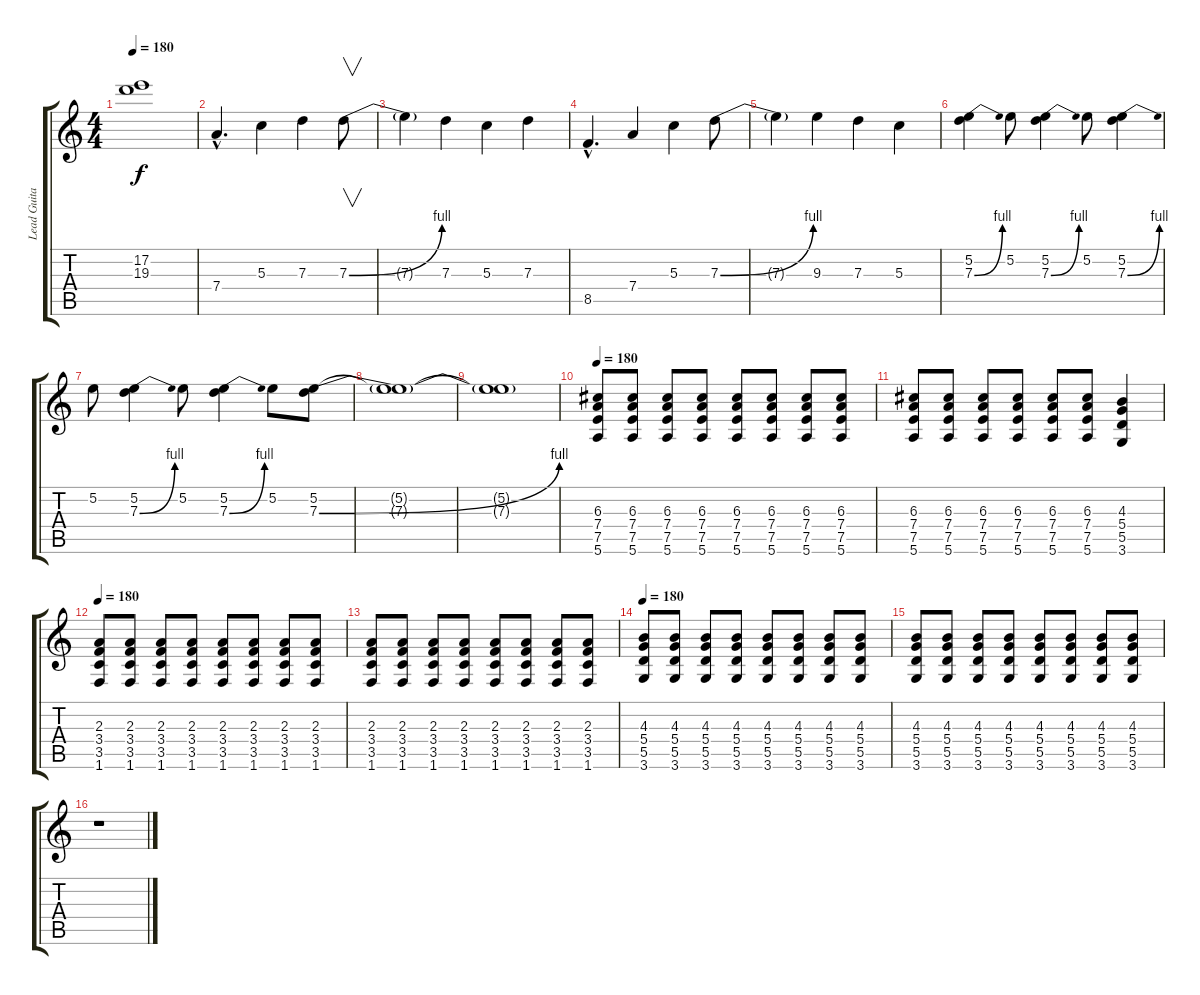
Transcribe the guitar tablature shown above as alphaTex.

\track ("Lead Guitar" "Lead Guita") {instrument distortionguitar}
\staff {score tabs}
\tuning (E4 B3 G3 D3 A2 E2) {hide}
\ts (4 4)
\tempo 180
\clef g2
\ks c
(17.2{t} 19.3{t}).1{dy f} |
7.4{hac}.4{d} 5.3.4 7.3.4 7.3{be (bend 0 0 60 4)}.8{v} |
7.3{t}.4 7.3.4 5.3.4 7.3.4 |
8.5{hac}.4{d} 7.4.4 5.3.4 7.3{be (bend 0 0 60 4)}.8 |
7.3{t}.4 9.3.4 7.3.4 5.3.4 |
(5.2 7.3{be (bend 0 0 60 4)}).4 5.2.8 (5.2 7.3{be (bend 0 0 60 4)}).4 5.2.8 (5.2 7.3{be (bend 0 0 60 4)}).4 |
5.2.8 (5.2 7.3{be (bend 0 0 60 4)}).4 5.2.8 (5.2 7.3{be (bend 0 0 60 4)}).4 5.2.8 (5.2 7.3{be (bend 0 0 60 4)}).8 |
(5.2{t} 7.3{t}).1 |
(5.2{t} 7.3{t}).1 |
\tempo 180
(6.3 7.4 7.5 5.6).8 (6.3 7.4 7.5 5.6).8 (6.3 7.4 7.5 5.6).8 (6.3 7.4 7.5 5.6).8 (6.3 7.4 7.5 5.6).8 (6.3 7.4 7.5 5.6).8 (6.3 7.4 7.5 5.6).8 (6.3 7.4 7.5 5.6).8 |
(6.3 7.4 7.5 5.6).8 (6.3 7.4 7.5 5.6).8 (6.3 7.4 7.5 5.6).8 (6.3 7.4 7.5 5.6).8 (6.3 7.4 7.5 5.6).8 (6.3 7.4 7.5 5.6).8 (4.3 5.4 5.5 3.6).4 |
\tempo 180
(2.3 3.4 3.5 1.6).8 (2.3 3.4 3.5 1.6).8 (2.3 3.4 3.5 1.6).8 (2.3 3.4 3.5 1.6).8 (2.3 3.4 3.5 1.6).8 (2.3 3.4 3.5 1.6).8 (2.3 3.4 3.5 1.6).8 (2.3 3.4 3.5 1.6).8 |
(2.3 3.4 3.5 1.6).8 (2.3 3.4 3.5 1.6).8 (2.3 3.4 3.5 1.6).8 (2.3 3.4 3.5 1.6).8 (2.3 3.4 3.5 1.6).8 (2.3 3.4 3.5 1.6).8 (2.3 3.4 3.5 1.6).8 (2.3 3.4 3.5 1.6).8 |
\tempo 180
(4.3 5.4 5.5 3.6).8 (4.3 5.4 5.5 3.6).8 (4.3 5.4 5.5 3.6).8 (4.3 5.4 5.5 3.6).8 (4.3 5.4 5.5 3.6).8 (4.3 5.4 5.5 3.6).8 (4.3 5.4 5.5 3.6).8 (4.3 5.4 5.5 3.6).8 |
(4.3 5.4 5.5 3.6).8 (4.3 5.4 5.5 3.6).8 (4.3 5.4 5.5 3.6).8 (4.3 5.4 5.5 3.6).8 (4.3 5.4 5.5 3.6).8 (4.3 5.4 5.5 3.6).8 (4.3 5.4 5.5 3.6).8 (4.3 5.4 5.5 3.6).8 |
r.1
